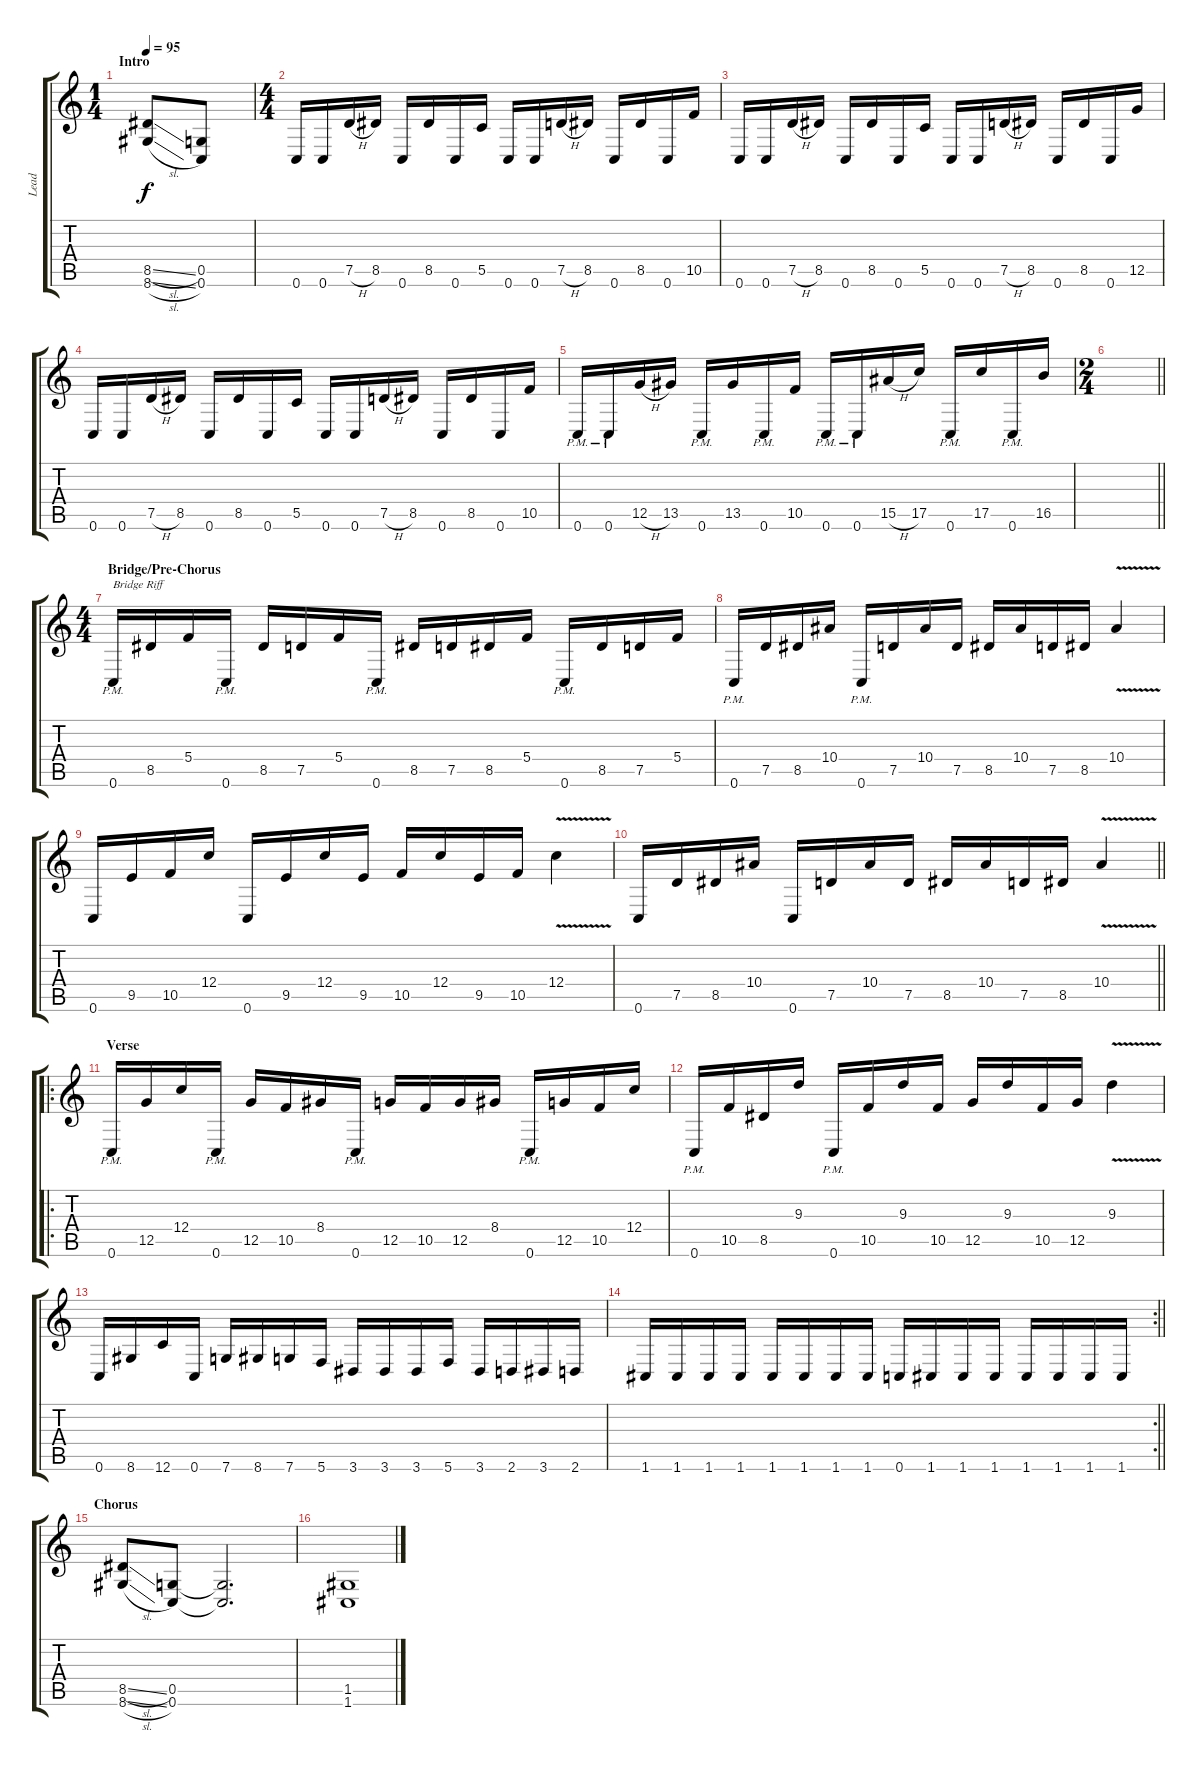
\track ("Lead" "Lead") {instrument distortionguitar}
\staff {score tabs}
\tuning (D4 A3 F3 C3 G2 C2) {hide}
\ts (1 4)
\section ("" "Intro")
\tempo 95
\clef g2
\ks c
(8.5{sl} 8.6{sl}).8{dy f instrument distortionguitar} (0.5 0.6).8 |
\ts (4 4)
0.6.16 0.6.16 7.5{h}.16 8.5.16 0.6.16 8.5.16 0.6.16 5.5.16 0.6.16 0.6.16 7.5{h}.16 8.5.16 0.6.16 8.5.16 0.6.16 10.5.16 |
0.6.16 0.6.16 7.5{h}.16 8.5.16 0.6.16 8.5.16 0.6.16 5.5.16 0.6.16 0.6.16 7.5{h}.16 8.5.16 0.6.16 8.5.16 0.6.16 12.5.16 |
0.6.16 0.6.16 7.5{h}.16 8.5.16 0.6.16 8.5.16 0.6.16 5.5.16 0.6.16 0.6.16 7.5{h}.16 8.5.16 0.6.16 8.5.16 0.6.16 10.5.16 |
0.6{pm}.16 0.6{pm}.16 12.5{h}.16 13.5.16 0.6{pm}.16 13.5.16 0.6{pm}.16 10.5.16 0.6{pm}.16 0.6{pm}.16 15.5{h}.16 17.5.16 0.6{pm}.16 17.5.16 0.6{pm}.16 16.5.16 |
\ts (2 4)
\barLineRight lightlight
|
\ts (4 4)
\section ("" "Bridge/Pre-Chorus")
0.6{pm}.16{txt "Bridge Riff"} 8.5.16 5.4.16 0.6{pm}.16 8.5.16 7.5.16 5.4.16 0.6{pm}.16 8.5.16 7.5.16 8.5.16 5.4.16 0.6{pm}.16 8.5.16 7.5.16 5.4.16 |
0.6{pm}.16 7.5.16 8.5.16 10.4.16 0.6{pm}.16 7.5.16 10.4.16 7.5.16 8.5.16 10.4.16 7.5.16 8.5.16 10.4{v}.4 |
0.6.16 9.5.16 10.5.16 12.4.16 0.6.16 9.5.16 12.4.16 9.5.16 10.5.16 12.4.16 9.5.16 10.5.16 12.4{v}.4 |
\barLineRight lightlight
0.6.16 7.5.16 8.5.16 10.4.16 0.6.16 7.5.16 10.4.16 7.5.16 8.5.16 10.4.16 7.5.16 8.5.16 10.4{v}.4 |
\ro
\section ("" "Verse")
0.6{pm}.16 12.5.16 12.4.16 0.6{pm}.16 12.5.16 10.5.16 8.4.16 0.6{pm}.16 12.5.16 10.5.16 12.5.16 8.4.16 0.6{pm}.16 12.5.16 10.5.16 12.4.16 |
0.6{pm}.16 10.5.16 8.5.16 9.3.16 0.6{pm}.16 10.5.16 9.3.16 10.5.16 12.5.16 9.3.16 10.5.16 12.5.16 9.3{v}.4 |
0.6.16 8.6.16 12.6.16 0.6.16 7.6.16 8.6.16 7.6.16 5.6.16 3.6.16 3.6.16 3.6.16 5.6.16 3.6.16 2.6.16 3.6.16 2.6.16 |
\rc 2
\barLineRight lightlight
1.6.16 1.6.16 1.6.16 1.6.16 1.6.16 1.6.16 1.6.16 1.6.16 0.6.16 1.6.16 1.6.16 1.6.16 1.6.16 1.6.16 1.6.16 1.6.16 |
\section ("" "Chorus")
(8.5{sl} 8.6{sl}).8 (0.5 0.6).8 (0.5{t} 0.6{t}).2{d} |
(1.5 1.6).1
